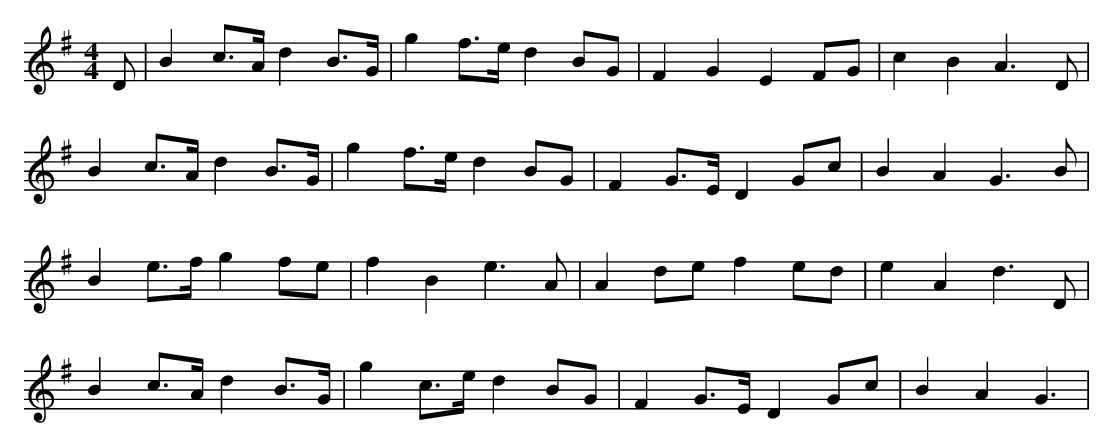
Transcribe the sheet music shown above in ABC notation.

X:1
M:4/4
K:G
D|B2 c>A d2 B>G|g2 f>e d2 BG|F2 G2 E2 FG|c2 B2 A3D|
B2 c>A d2 B>G|g2 f>e d2 BG|F2 G>E D2 Gc|B2 A2 G3B|
B2 e>f g2 fe|f2 B2 e3A|A2 de f2 ed|e2 A2 d3D|
B2 c>A d2 B>G|g2 c>e d2 BG|F2 G>E D2 Gc|B2 A2 G3|
